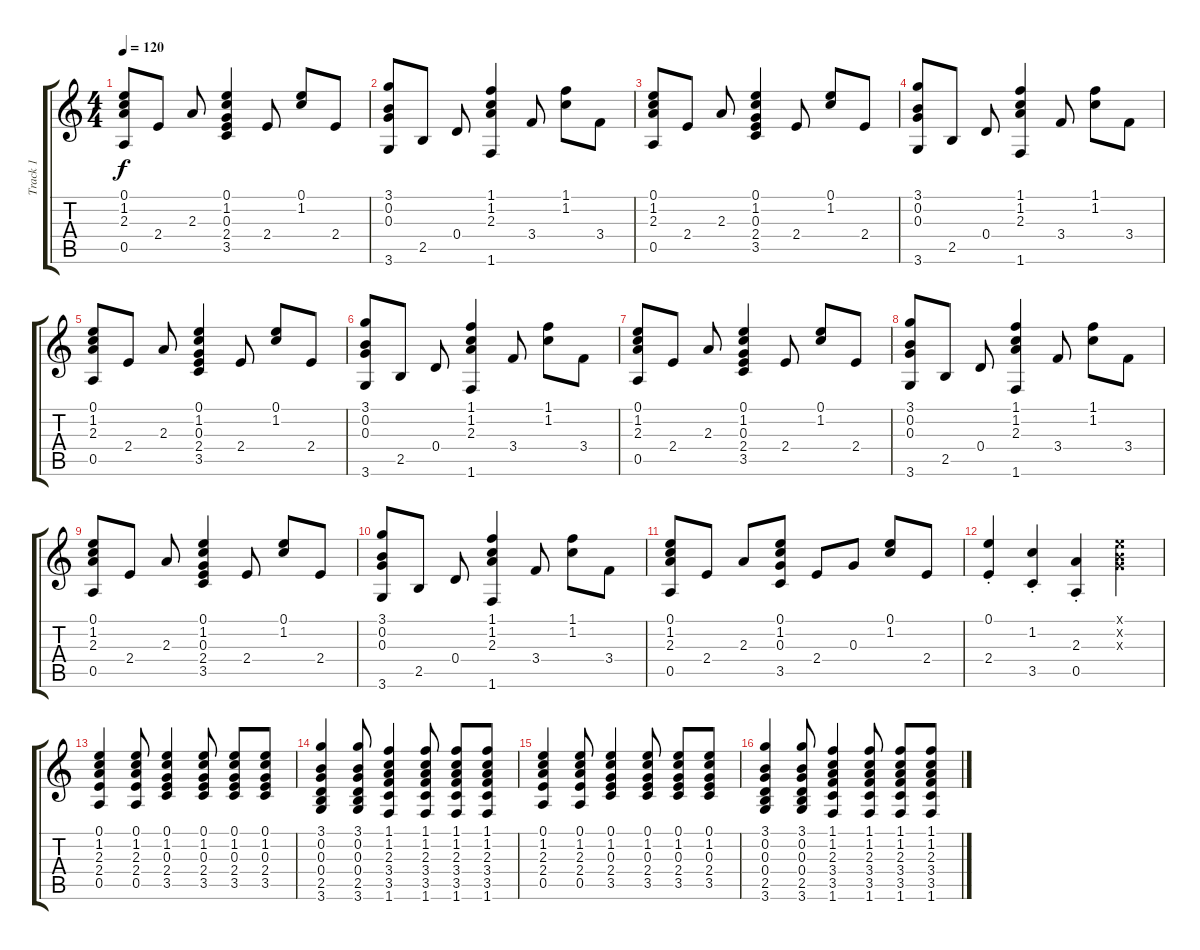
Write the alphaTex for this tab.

\track ("Track 1" "Track 1") {instrument acousticguitarnylon}
\staff {score tabs}
\tuning (E4 B3 G3 D3 A2 E2) {hide}
\ts (4 4)
\tempo 120
\clef g2
\ks c
(0.1 1.2 2.3 0.5).8{dy f} 2.4.8 2.3.8 (0.1 1.2 0.3 2.4 3.5).4 2.4.8 (0.1 1.2).8 2.4.8 |
(3.1 0.2 0.3 3.6).8 2.5.8 0.4.8 (1.1 1.2 2.3 1.6).4 3.4.8 (1.1 1.2).8 3.4.8 |
(0.1 1.2 2.3 0.5).8 2.4.8 2.3.8 (0.1 1.2 0.3 2.4 3.5).4 2.4.8 (0.1 1.2).8 2.4.8 |
(3.1 0.2 0.3 3.6).8 2.5.8 0.4.8 (1.1 1.2 2.3 1.6).4 3.4.8 (1.1 1.2).8 3.4.8 |
(0.1 1.2 2.3 0.5).8 2.4.8 2.3.8 (0.1 1.2 0.3 2.4 3.5).4 2.4.8 (0.1 1.2).8 2.4.8 |
(3.1 0.2 0.3 3.6).8 2.5.8 0.4.8 (1.1 1.2 2.3 1.6).4 3.4.8 (1.1 1.2).8 3.4.8 |
(0.1 1.2 2.3 0.5).8 2.4.8 2.3.8 (0.1 1.2 0.3 2.4 3.5).4 2.4.8 (0.1 1.2).8 2.4.8 |
(3.1 0.2 0.3 3.6).8 2.5.8 0.4.8 (1.1 1.2 2.3 1.6).4 3.4.8 (1.1 1.2).8 3.4.8 |
(0.1 1.2 2.3 0.5).8 2.4.8 2.3.8 (0.1 1.2 0.3 2.4 3.5).4 2.4.8 (0.1 1.2).8 2.4.8 |
(3.1 0.2 0.3 3.6).8 2.5.8 0.4.8 (1.1 1.2 2.3 1.6).4 3.4.8 (1.1 1.2).8 3.4.8 |
(0.1 1.2 2.3 0.5).8 2.4.8 2.3.8 (0.1 1.2 0.3 3.5).8 2.4.8 0.3.8 (0.1 1.2).8 2.4.8 |
(0.1{st} 2.4{st}).4 (1.2{st} 3.5{st}).4 (2.3{st} 0.5{st}).4 (0.1{x} 0.2{x} 0.3{x}).4 |
(0.1 1.2 2.3 2.4 0.5).4 (0.1 1.2 2.3 2.4 0.5).8 (0.1 1.2 0.3 2.4 3.5).4 (0.1 1.2 0.3 2.4 3.5).8 (0.1 1.2 0.3 2.4 3.5).8 (0.1 1.2 0.3 2.4 3.5).8 |
(3.1 0.2 0.3 0.4 2.5 3.6).4 (3.1 0.2 0.3 0.4 2.5 3.6).8 (1.1 1.2 2.3 3.4 3.5 1.6).4 (1.1 1.2 2.3 3.4 3.5 1.6).8 (1.1 1.2 2.3 3.4 3.5 1.6).8 (1.1 1.2 2.3 3.4 3.5 1.6).8 |
(0.1 1.2 2.3 2.4 0.5).4 (0.1 1.2 2.3 2.4 0.5).8 (0.1 1.2 0.3 2.4 3.5).4 (0.1 1.2 0.3 2.4 3.5).8 (0.1 1.2 0.3 2.4 3.5).8 (0.1 1.2 0.3 2.4 3.5).8 |
(3.1 0.2 0.3 0.4 2.5 3.6).4 (3.1 0.2 0.3 0.4 2.5 3.6).8 (1.1 1.2 2.3 3.4 3.5 1.6).4 (1.1 1.2 2.3 3.4 3.5 1.6).8 (1.1 1.2 2.3 3.4 3.5 1.6).8 (1.1 1.2 2.3 3.4 3.5 1.6).8
